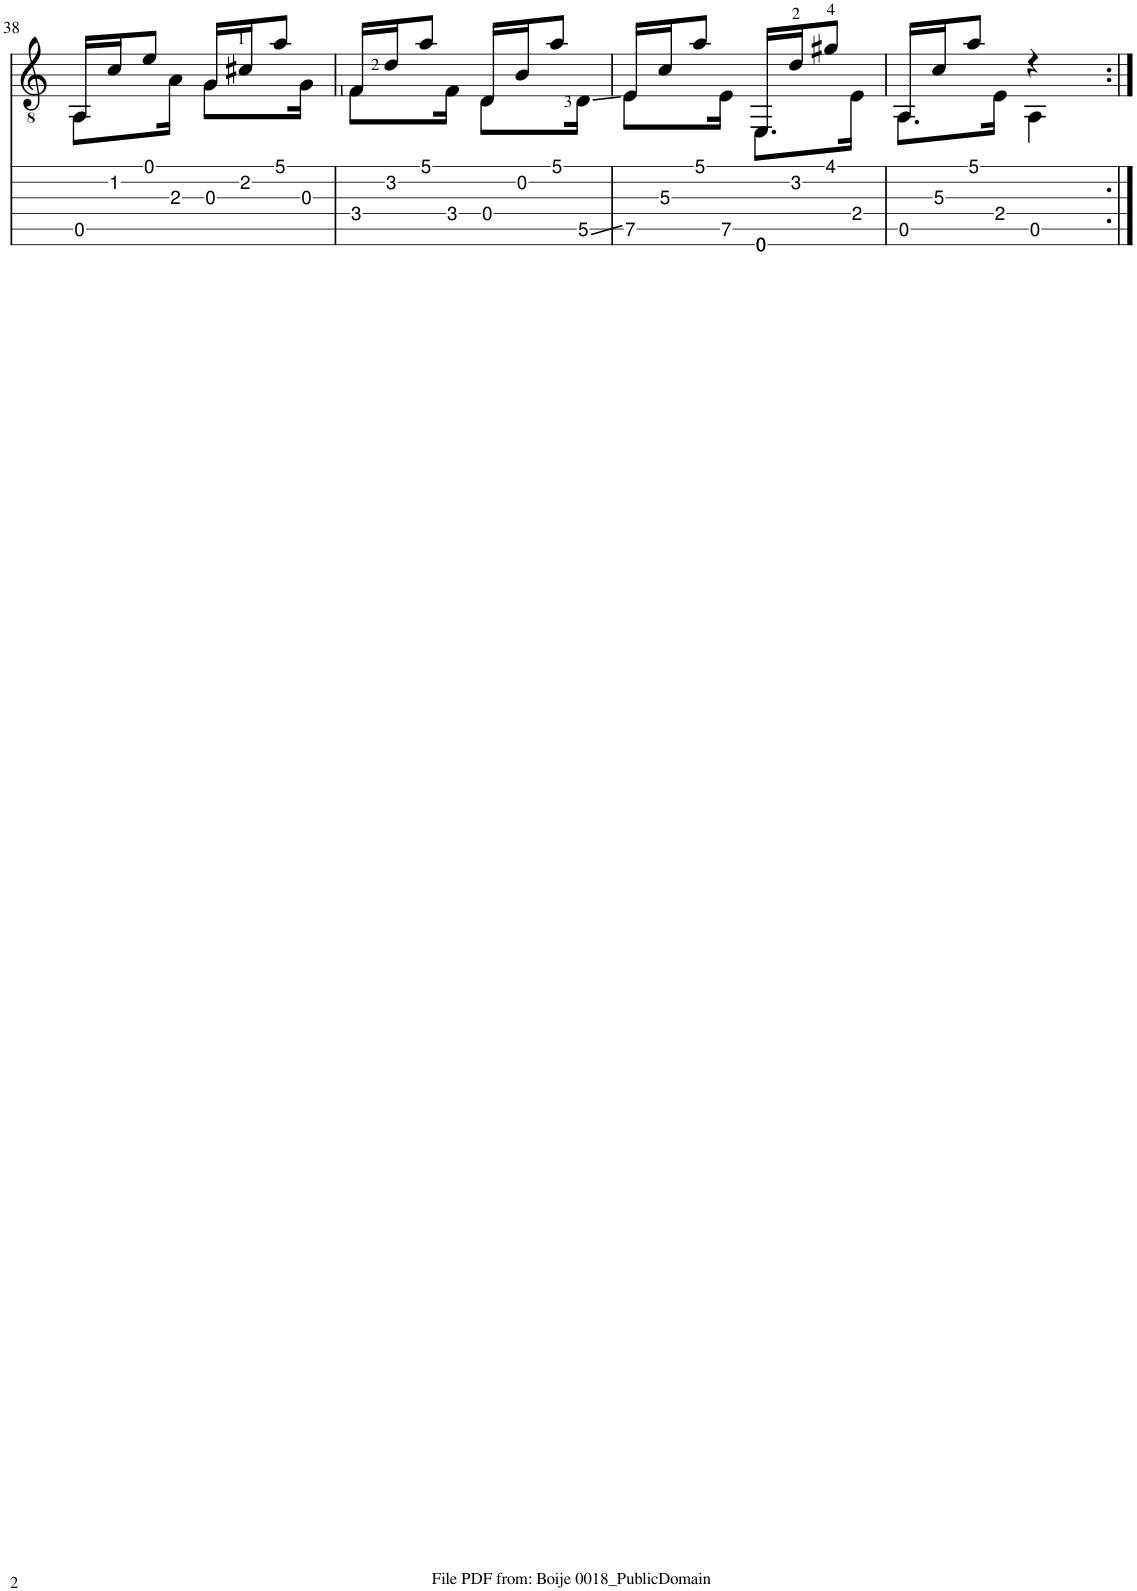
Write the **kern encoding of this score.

**kern	**kern
*part1	*part1
*staff2	*staff1
*I"Guitar	*
*I'Guit.	*
!!LO:PB:g=z
*	*clefGv2
*k[]	*k[]
*M2/4	*M2/4
=38	=38
*^	*^
16AALL	8.AAL	16AA/LL	8.AA\L
16cJ	.	16c/J	.
8eJ	.	8e/J	.
.	16AJk	.	16A\Jk
16GLL	8.GL	16G/LL	8.G\L
16c#J	.	16c#X/J	.
8aJ	.	8a/J	.
.	16GJk	.	16G\Jk
=39	=39	=39	=39
16FLL	8.FL	16F/LL	8.F\L
16dJ	.	16d/J	.
8aJ	.	8a/J	.
.	16FJk	.	16F\Jk
16DLL	8.DL	16D/LL	8.D\L
16BJ	.	16B/J	.
8aJ	.	8a/J	.
.	16DJk	.	16D\Jk
=40	=40	=40	=40
16ELL	8.EL	16E/LL	8.E\L
16cJ	.	16c/J	.
8aJ	.	8a/J	.
.	16EJk	.	16E\Jk
16EELL	8.EEL	16EE/LL	8.EE\L
16dJ	.	16d/J	.
8g#J	.	8g#X/J	.
.	16EJk	.	16E\Jk
=41	=41	=41	=41
16AALL	8.AAL	16AA/LL	8.AA\L
16cJ	.	16c/J	.
8aJ	.	8a/J	.
.	16EJk	.	16E\Jk
4r	4AA	4r	4AA\
*v	*v	*	*
*	*v	*v
=:|!	=:|!
*-	*-
